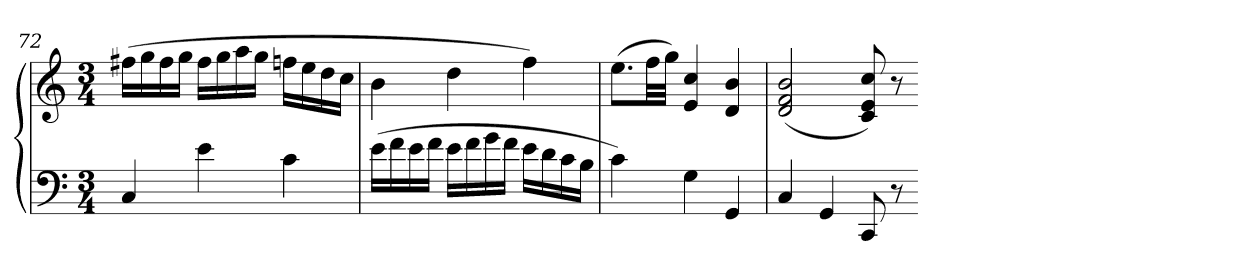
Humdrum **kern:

**kern	**kern
*part1	*part1
*staff2	*staff1
*clefF4	*clefG2
*k[]	*k[]
*C:	*C:
*M3/4	*M3/4
=72	=72
4C	(16ff#XLL
.	16gg
.	16ff#
.	16ggJJ
4e	16ff#LL
.	16gg
.	16aa
.	16ggJJ
4c	16ffnLL
.	16ee
.	16dd
.	16ccJJ
=73	=73
(16eLL	4b
16f	.
16e	.
16fJJ	.
16eLL	4dd
16f	.
16g	.
16fJJ	.
16eLL	4ff)
16d	.
16c	.
16BJJ	.
=74	=74
4c)	(8.eeL
.	32ffLL
.	32ggJJJ)
4G	4e 4cc
4GG	4d 4b
=75	=75
4C	(2d 2f 2b
4GG	.
8CC	8c 8e 8cc)
8r	8r
=-	=-
*-	*-
